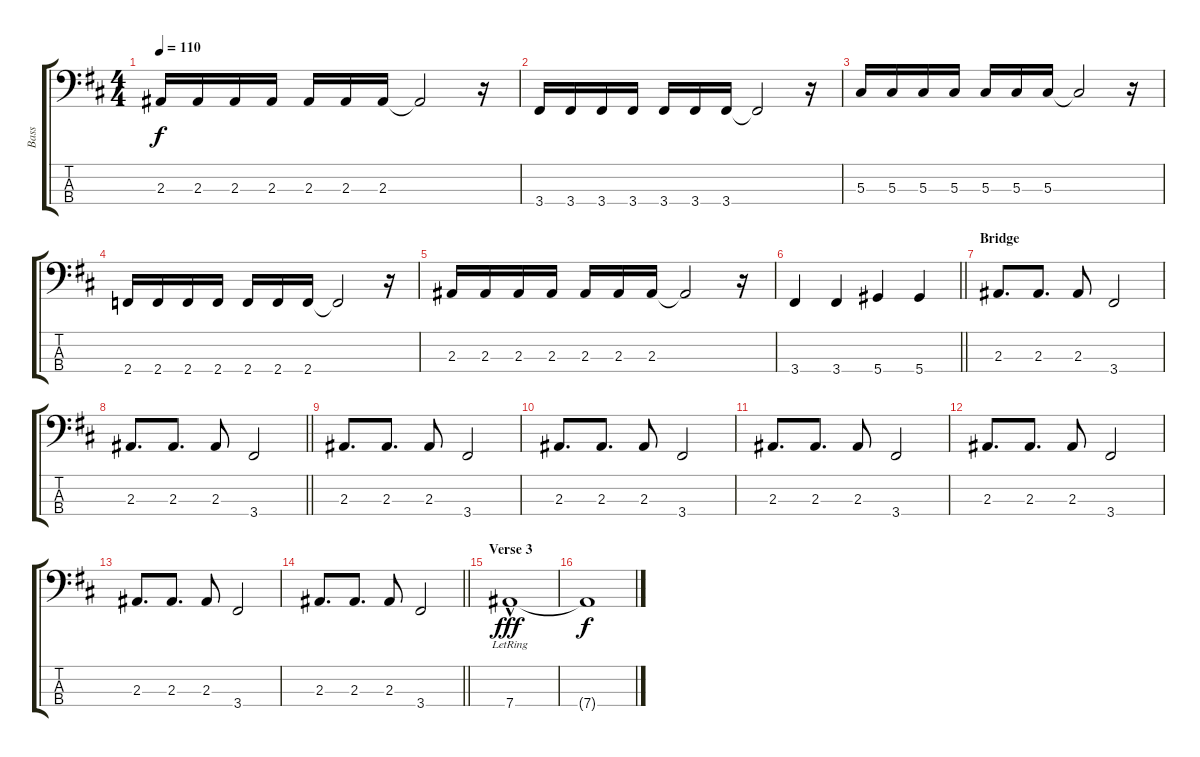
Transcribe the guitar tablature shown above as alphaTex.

\track ("Bass" "Bass") {instrument electricbassfinger}
\staff {score tabs}
\tuning (Gb2 Db2 Ab1 Eb1) {hide}
\ts (4 4)
\tempo 110
\clef f4
\ks d
2.3.16{dy f} 2.3.16 2.3.16 2.3.16 2.3.16 2.3.16 2.3.16 2.3{t}.2 r.16 |
3.4.16 3.4.16 3.4.16 3.4.16 3.4.16 3.4.16 3.4.16 3.4{t}.2 r.16 |
5.3.16 5.3.16 5.3.16 5.3.16 5.3.16 5.3.16 5.3.16 5.3{t}.2 r.16 |
2.4.16 2.4.16 2.4.16 2.4.16 2.4.16 2.4.16 2.4.16 2.4{t}.2 r.16 |
2.3.16 2.3.16 2.3.16 2.3.16 2.3.16 2.3.16 2.3.16 2.3{t}.2 r.16 |
\barLineRight lightlight
3.4.4 3.4.4 5.4.4 5.4.4 |
\section ("" "Bridge")
2.3.8{d} 2.3.8{d} 2.3.8 3.4.2 |
\barLineRight lightlight
2.3.8{d} 2.3.8{d} 2.3.8 3.4.2 |
2.3.8{d} 2.3.8{d} 2.3.8 3.4.2 |
2.3.8{d} 2.3.8{d} 2.3.8 3.4.2 |
2.3.8{d} 2.3.8{d} 2.3.8 3.4.2 |
2.3.8{d} 2.3.8{d} 2.3.8 3.4.2 |
2.3.8{d} 2.3.8{d} 2.3.8 3.4.2 |
\barLineRight lightlight
2.3.8{d} 2.3.8{d} 2.3.8 3.4.2 |
\section ("" "Verse 3")
7.4{hac lr}.1{dy fff} |
7.4{t}.1{dy f}
